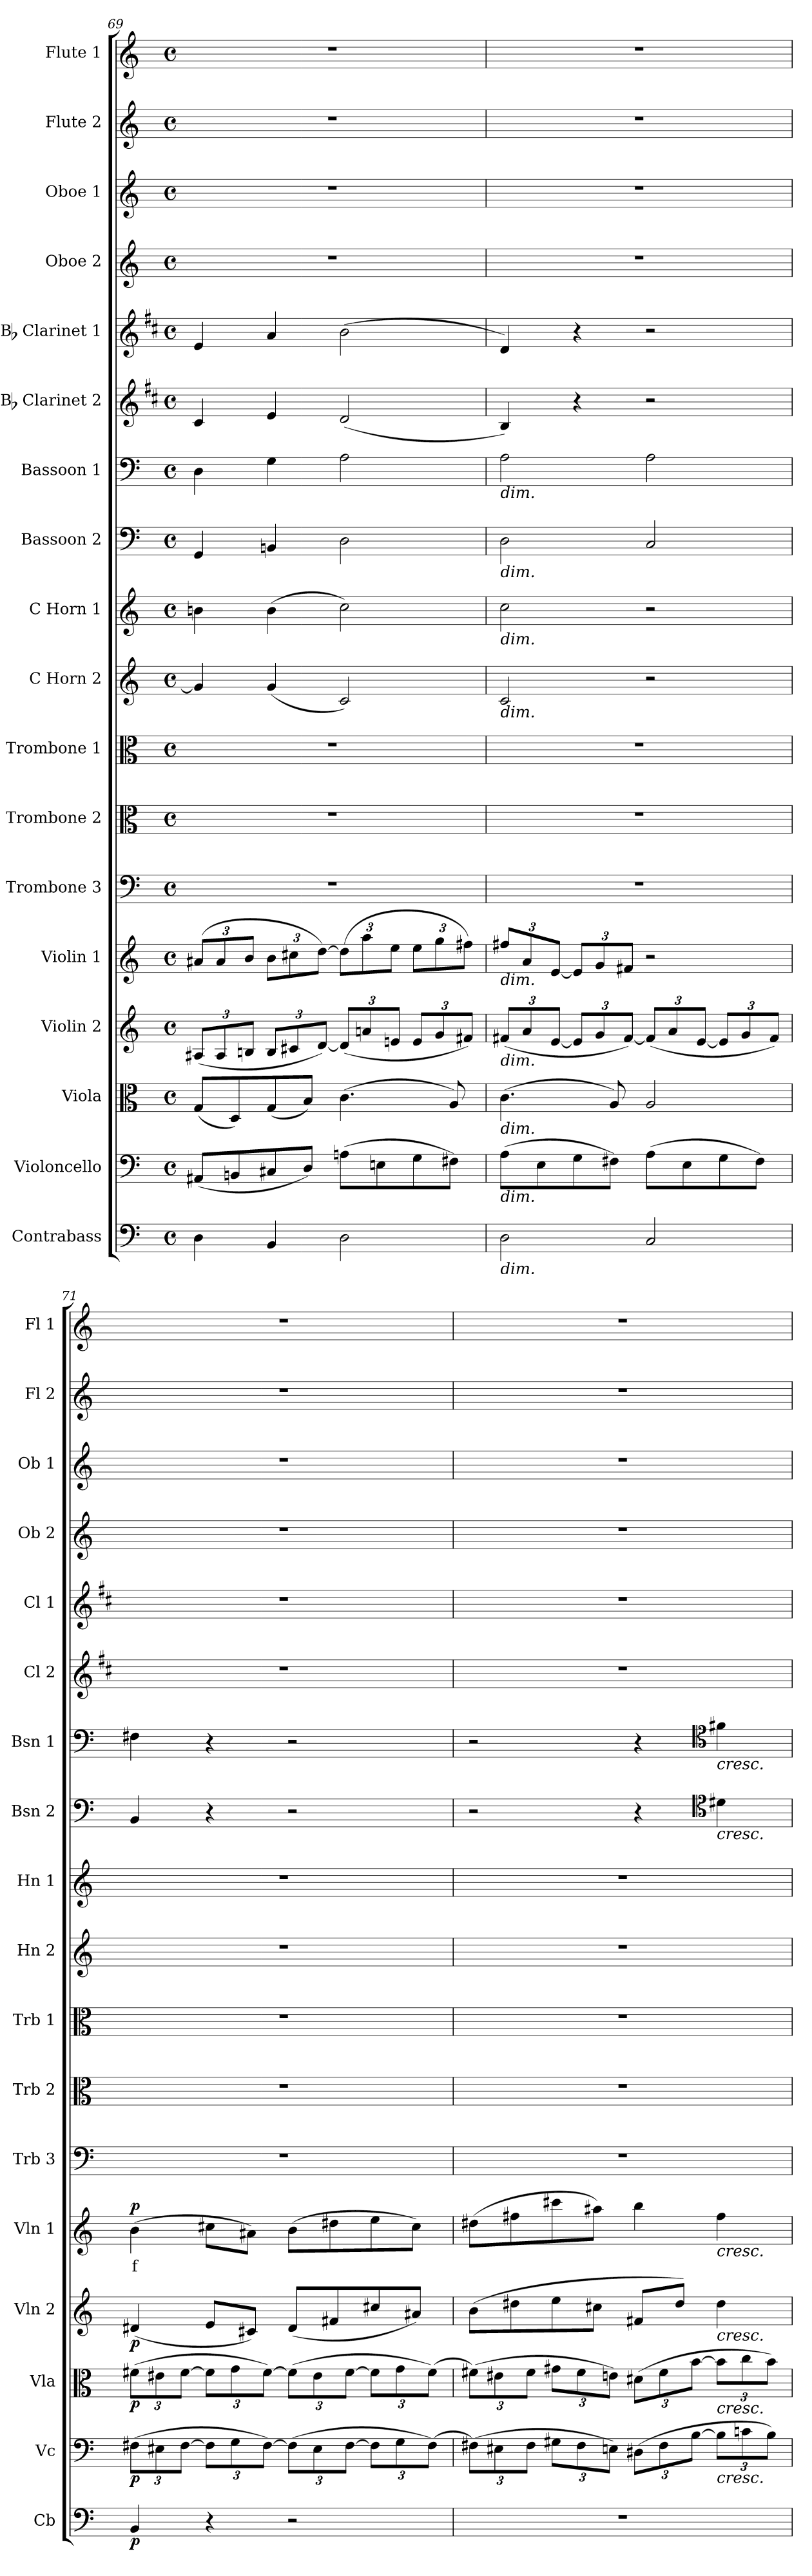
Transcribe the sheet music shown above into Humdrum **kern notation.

**kern	**dynam	**kern	**dynam	**kern	**dynam	**kern	**dynam	**kern	**text	**dynam	**kern	**kern	**kern	**kern	**kern	**kern	**kern	**kern	**kern	**kern	**kern	**kern	**kern
*part18	*part18	*part17	*part17	*part16	*part16	*part15	*part15	*part14	*part14	*part14	*part13	*part12	*part11	*part10	*part9	*part8	*part7	*part6	*part5	*part4	*part3	*part2	*part1
*staff18	*staff18	*staff17	*staff17	*staff16	*staff16	*staff15	*staff15	*staff14	*staff14	*staff14	*staff13	*staff12	*staff11	*staff10	*staff9	*staff8	*staff7	*staff6	*staff5	*staff4	*staff3	*staff2	*staff1
*I"Contrabass	*	*I"Violoncello	*	*I"Viola	*	*I"Violin 2	*	*I"Violin 1	*	*	*I"Trombone 3	*I"Trombone 2	*I"Trombone 1	*I"C Horn 2	*I"C Horn 1	*I"Bassoon 2	*I"Bassoon 1	*I"Bb Clarinet 2	*I"Bb Clarinet 1	*I"Oboe 2	*I"Oboe 1	*I"Flute 2	*I"Flute 1
*I'Cb	*	*I'Vc	*	*I'Vla	*	*I'Vln 2	*	*I'Vln 1	*	*	*I'Trb 3	*I'Trb 2	*I'Trb 1	*I'Hn 2	*I'Hn 1	*I'Bsn 2	*I'Bsn 1	*I'Cl 2	*I'Cl 1	*I'Ob 2	*I'Ob 1	*I'Fl 2	*I'Fl 1
*clefF4	*	*clefF4	*	*clefC3	*	*clefG2	*	*clefG2	*	*	*clefF4	*clefC3	*clefC3	*clefG2	*clefG2	*clefF4	*clefF4	*clefG2	*clefG2	*clefG2	*clefG2	*clefG2	*clefG2
*ITrd7c12	*	*	*	*	*	*	*	*	*	*	*	*	*	*ITrd7c12	*ITrd7c12	*	*	*ITrd1c2	*ITrd1c2	*	*	*	*
*k[]	*	*k[]	*	*k[]	*	*k[]	*	*k[]	*	*	*k[]	*k[]	*k[]	*k[]	*k[]	*k[]	*k[]	*k[]	*k[]	*k[]	*k[]	*k[]	*k[]
*M4/4	*	*M4/4	*	*M4/4	*	*M4/4	*	*M4/4	*	*	*M4/4	*M4/4	*M4/4	*M4/4	*M4/4	*M4/4	*M4/4	*M4/4	*M4/4	*M4/4	*M4/4	*M4/4	*M4/4
*met(c)	*	*met(c)	*	*met(c)	*	*met(c)	*	*met(c)	*	*	*met(c)	*met(c)	*met(c)	*met(c)	*met(c)	*met(c)	*met(c)	*met(c)	*met(c)	*met(c)	*met(c)	*met(c)	*met(c)
*	*	*	*	*	*	*Xbrackettup	*	*Xbrackettup	*	*	*	*	*	*	*	*	*	*	*	*	*	*	*
=69	=69	=69	=69	=69	=69	=69	=69	=69	=69	=69	=69	=69	=69	=69	=69	=69	=69	=69	=69	=69	=69	=69	=69
4DD\	.	(8AA#X/L	.	(8G/L	.	(12A#X/L	.	(12a#X/L	.	.	1r	1r	1r	4G/]	4Bn\	4GG/	4D\	4B/	4d/	1r	1r	1r	1r
.	.	.	.	.	.	12A#/	.	12a#/	.	.	.	.	.	.	.	.	.	.	.	.	.	.	.
.	.	8BBn/	.	8D/)	.	.	.	.	.	.	.	.	.	.	.	.	.	.	.	.	.	.	.
.	.	.	.	.	.	12Bn/J	.	12b/J	.	.	.	.	.	.	.	.	.	.	.	.	.	.	.
4BBB/	.	8C#X/	.	(8G/	.	12B/L	.	12b\L	.	.	.	.	.	(4G/	(4B\	4BBn/	4G\	4d/	4g/	.	.	.	.
.	.	.	.	.	.	12c#X/	.	12cc#X\	.	.	.	.	.	.	.	.	.	.	.	.	.	.	.
.	.	8D/J)	.	8B/J)	.	.	.	.	.	.	.	.	.	.	.	.	.	.	.	.	.	.	.
.	.	.	.	.	.	[12d/J)	.	[12dd\J)	.	.	.	.	.	.	.	.	.	.	.	.	.	.	.
2DD\	.	(8An\L	.	(4.c\	.	(12d/L]	.	(12dd\L]	.	.	.	.	.	2C/)	2c\)	2D\	2A\	(2c/	(2a\	.	.	.	.
.	.	.	.	.	.	12an/	.	12aa\	.	.	.	.	.	.	.	.	.	.	.	.	.	.	.
.	.	8En\	.	.	.	.	.	.	.	.	.	.	.	.	.	.	.	.	.	.	.	.	.
.	.	.	.	.	.	12en/J	.	12ee\J	.	.	.	.	.	.	.	.	.	.	.	.	.	.	.
.	.	8G\	.	.	.	12e/L	.	12ee\L	.	.	.	.	.	.	.	.	.	.	.	.	.	.	.
.	.	.	.	.	.	12g/	.	12gg\	.	.	.	.	.	.	.	.	.	.	.	.	.	.	.
.	.	8F#X\J)	.	8A/)	.	.	.	.	.	.	.	.	.	.	.	.	.	.	.	.	.	.	.
.	.	.	.	.	.	12f#X/J)	.	12ff#X\J)	.	.	.	.	.	.	.	.	.	.	.	.	.	.	.
!!LO:PB:g=z
=70	=70	=70	=70	=70	=70	=70	=70	=70	=70	=70	=70	=70	=70	=70	=70	=70	=70	=70	=70	=70	=70	=70	=70
!	!	!	!	!	!	!	!	!	!	!	!	!	!	!	!	!	!LO:TX:b:i:t=dim.	!	!	!	!	!	!
!	!	!	!	!	!	!	!	!	!	!	!	!	!	!	!	!LO:TX:b:i:t=dim.	!	!	!	!	!	!	!
!	!	!	!	!	!	!	!	!	!	!	!	!	!	!	!LO:TX:b:i:t=dim.	!	!	!	!	!	!	!	!
!	!	!	!	!	!	!	!	!	!	!	!	!	!	!LO:TX:b:i:t=dim.	!	!	!	!	!	!	!	!	!
!	!	!	!	!	!	!	!	!LO:TX:b:i:t=dim.	!	!	!	!	!	!	!	!	!	!	!	!	!	!	!
!	!	!	!	!	!	!LO:TX:b:i:t=dim.	!	!	!	!	!	!	!	!	!	!	!	!	!	!	!	!	!
!	!	!	!	!LO:TX:b:i:t=dim.	!	!	!	!	!	!	!	!	!	!	!	!	!	!	!	!	!	!	!
!	!	!LO:TX:b:i:t=dim.	!	!	!	!	!	!	!	!	!	!	!	!	!	!	!	!	!	!	!	!	!
!LO:TX:b:i:t=dim.	!	!	!	!	!	!	!	!	!	!	!	!	!	!	!	!	!	!	!	!	!	!	!
2DD\	.	(8A\L	.	(4.c\	.	(12f#X/L	.	12ff#X/L	.	.	1r	1r	1r	2C/	2c\	2D\	2A\	4A/)	4c/)	1r	1r	1r	1r
.	.	.	.	.	.	12a/	.	12a/	.	.	.	.	.	.	.	.	.	.	.	.	.	.	.
.	.	8E\	.	.	.	.	.	.	.	.	.	.	.	.	.	.	.	.	.	.	.	.	.
.	.	.	.	.	.	[12e/J	.	[12e/J	.	.	.	.	.	.	.	.	.	.	.	.	.	.	.
.	.	8G\	.	.	.	12e/L]	.	12e/L]	.	.	.	.	.	.	.	.	.	4r	4r	.	.	.	.
.	.	.	.	.	.	12g/	.	12g/	.	.	.	.	.	.	.	.	.	.	.	.	.	.	.
.	.	8F#X\J)	.	8A/)	.	.	.	.	.	.	.	.	.	.	.	.	.	.	.	.	.	.	.
.	.	.	.	.	.	[12f#/J)	.	12f#X/J	.	.	.	.	.	.	.	.	.	.	.	.	.	.	.
2CC/	.	(8A\L	.	2A/	.	(12f#/L]	.	2r	.	.	.	.	.	2r	2r	2C/	2A\	2r	2r	.	.	.	.
.	.	.	.	.	.	12a/	.	.	.	.	.	.	.	.	.	.	.	.	.	.	.	.	.
.	.	8E\	.	.	.	.	.	.	.	.	.	.	.	.	.	.	.	.	.	.	.	.	.
.	.	.	.	.	.	[12e/J	.	.	.	.	.	.	.	.	.	.	.	.	.	.	.	.	.
.	.	8G\	.	.	.	12e/L]	.	.	.	.	.	.	.	.	.	.	.	.	.	.	.	.	.
.	.	.	.	.	.	12g/	.	.	.	.	.	.	.	.	.	.	.	.	.	.	.	.	.
.	.	8F#\J)	.	.	.	.	.	.	.	.	.	.	.	.	.	.	.	.	.	.	.	.	.
.	.	.	.	.	.	12f#/J)	.	.	.	.	.	.	.	.	.	.	.	.	.	.	.	.	.
=71	=71	=71	=71	=71	=71	=71	=71	=71	=71	=71	=71	=71	=71	=71	=71	=71	=71	=71	=71	=71	=71	=71	=71
*	*	*Xbrackettup	*	*Xbrackettup	*	*	*	*	*	*	*	*	*	*	*	*	*	*	*	*	*	*	*
!	!LO:DY:b	!	!LO:DY:b	!	!LO:DY:b	!	!LO:DY:b	!	!LO:LY:b:color=#FF0000	!LO:DY:b	!	!	!	!	!	!	!	!	!	!	!	!	!
4BBB/	p	(12F#X\L	p	(12f#X\L	p	(4d#X/	p	(4b\	f	p	1r	1r	1r	1r	1r	4BB/	4F#X\	1r	1r	1r	1r	1r	1r
.	.	12E#X\	.	12e#X\	.	.	.	.	.	.	.	.	.	.	.	.	.	.	.	.	.	.	.
.	.	[12F#\J	.	[12f#\J	.	.	.	.	.	.	.	.	.	.	.	.	.	.	.	.	.	.	.
4r	.	12F#\L]	.	12f#\L]	.	8e/L	.	8cc#X\L	.	.	.	.	.	.	.	4r	4r	.	.	.	.	.	.
.	.	12G\	.	12g\	.	.	.	.	.	.	.	.	.	.	.	.	.	.	.	.	.	.	.
.	.	.	.	.	.	8c#X/J)	.	8a#X\J)	.	.	.	.	.	.	.	.	.	.	.	.	.	.	.
.	.	[12F#\J)	.	[12f#\J)	.	.	.	.	.	.	.	.	.	.	.	.	.	.	.	.	.	.	.
2r	.	(12F#\L]	.	(12f#\L]	.	(8d#/L	.	(8b\L	.	.	.	.	.	.	.	2r	2r	.	.	.	.	.	.
.	.	12E#\	.	12e#\	.	.	.	.	.	.	.	.	.	.	.	.	.	.	.	.	.	.	.
.	.	.	.	.	.	8f#X/	.	8dd#X\	.	.	.	.	.	.	.	.	.	.	.	.	.	.	.
.	.	[12F#\J	.	[12f#\J	.	.	.	.	.	.	.	.	.	.	.	.	.	.	.	.	.	.	.
.	.	12F#\L]	.	12f#\L]	.	8cc#X/	.	8ee\	.	.	.	.	.	.	.	.	.	.	.	.	.	.	.
.	.	12G\	.	12g\	.	.	.	.	.	.	.	.	.	.	.	.	.	.	.	.	.	.	.
.	.	.	.	.	.	8a#X/J)	.	8cc#\J)	.	.	.	.	.	.	.	.	.	.	.	.	.	.	.
.	.	(12F#\J)	.	(12f#\J)	.	.	.	.	.	.	.	.	.	.	.	.	.	.	.	.	.	.	.
=72	=72	=72	=72	=72	=72	=72	=72	=72	=72	=72	=72	=72	=72	=72	=72	=72	=72	=72	=72	=72	=72	=72	=72
1r	.	(12F#X\L)	.	(12f#X\L)	.	(8b\L	.	(8dd#X\L	.	.	1r	1r	1r	1r	1r	2r	2r	1r	1r	1r	1r	1r	1r
.	.	12E#X\	.	12e#X\	.	.	.	.	.	.	.	.	.	.	.	.	.	.	.	.	.	.	.
.	.	.	.	.	.	8dd#X\	.	8ff#X\	.	.	.	.	.	.	.	.	.	.	.	.	.	.	.
.	.	12F#\J	.	12f#\J	.	.	.	.	.	.	.	.	.	.	.	.	.	.	.	.	.	.	.
.	.	12G#X\L	.	12g#X\L	.	8ee\	.	8ccc#X\	.	.	.	.	.	.	.	.	.	.	.	.	.	.	.
.	.	12F#\	.	12f#\	.	.	.	.	.	.	.	.	.	.	.	.	.	.	.	.	.	.	.
.	.	.	.	.	.	8cc#X\J	.	8aa#X\J)	.	.	.	.	.	.	.	.	.	.	.	.	.	.	.
.	.	12En\J)	.	12en\J)	.	.	.	.	.	.	.	.	.	.	.	.	.	.	.	.	.	.	.
.	.	(12D#X\L	.	(12d#X\L	.	8f#X/L	.	4bb\	.	.	.	.	.	.	.	4r	4r	.	.	.	.	.	.
.	.	12F#\	.	12f#\	.	.	.	.	.	.	.	.	.	.	.	.	.	.	.	.	.	.	.
.	.	.	.	.	.	8dd#/J)	.	.	.	.	.	.	.	.	.	.	.	.	.	.	.	.	.
.	.	[12B\J	.	[12b\J	.	.	.	.	.	.	.	.	.	.	.	.	.	.	.	.	.	.	.
*	*	*	*	*	*	*	*	*	*	*	*	*	*	*	*	*clefC4	*clefC4	*	*	*	*	*	*
!	!	!	!	!	!	!	!	!	!	!	!	!	!	!	!	!	!LO:TX:b:i:t=cresc.	!	!	!	!	!	!
!	!	!	!	!	!	!	!	!	!	!	!	!	!	!	!	!LO:TX:b:i:t=cresc.	!	!	!	!	!	!	!
!	!	!	!	!	!	!	!	!LO:TX:b:i:t=cresc.	!	!	!	!	!	!	!	!	!	!	!	!	!	!	!
!	!	!	!	!	!	!LO:TX:b:i:t=cresc.	!	!	!	!	!	!	!	!	!	!	!	!	!	!	!	!	!
!	!	!	!	!LO:TX:b:i:t=cresc.	!	!	!	!	!	!	!	!	!	!	!	!	!	!	!	!	!	!	!
!	!	!LO:TX:b:i:t=cresc.	!	!	!	!	!	!	!	!	!	!	!	!	!	!	!	!	!	!	!	!	!
.	.	12B\L]	.	12b\L]	.	4dd#\	.	4ff#\	.	.	.	.	.	.	.	4d#X\	4f#X\	.	.	.	.	.	.
.	.	12cn\	.	12cc\	.	.	.	.	.	.	.	.	.	.	.	.	.	.	.	.	.	.	.
.	.	12B\J)	.	12b\J)	.	.	.	.	.	.	.	.	.	.	.	.	.	.	.	.	.	.	.
=	=	=	=	=	=	=	=	=	=	=	=	=	=	=	=	=	=	=	=	=	=	=	=
*-	*-	*-	*-	*-	*-	*-	*-	*-	*-	*-	*-	*-	*-	*-	*-	*-	*-	*-	*-	*-	*-	*-	*-
